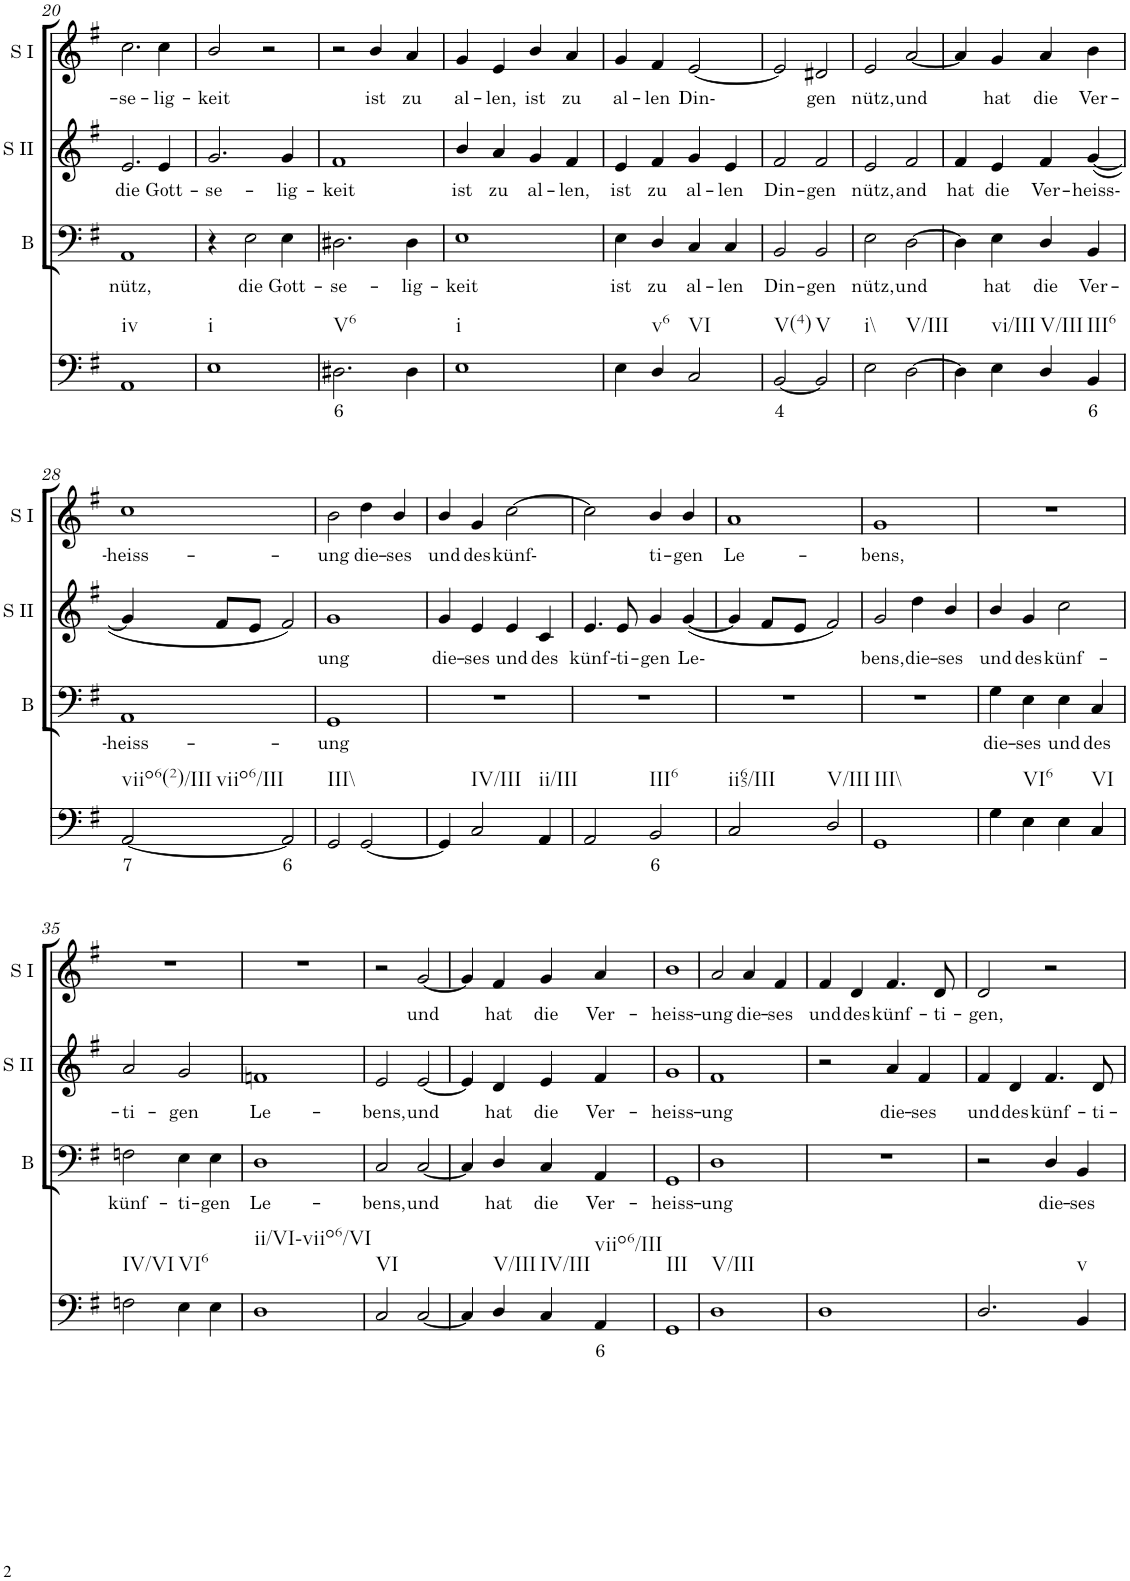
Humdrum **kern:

**kern	**text	**kern	**text	**kern	**text	**kern	**text
*part4	*part4	*part3	*part3	*part2	*part2	*part1	*part1
*staff4	*staff4	*staff3	*staff3	*staff2	*staff2	*staff1	*staff1
*I"Continuo	*	*I"Bass	*	*I"Soprano II	*	*I"Soprano I	*
*	*	*I'B	*	*I'S II	*	*I'S I	*
!!LO:PB:g=z
*clefF4	*	*clefF4	*	*clefG2	*	*clefG2	*
*k[f#]	*	*k[f#]	*	*k[f#]	*	*k[f#]	*
*M4/4	*	*M4/4	*	*M4/4	*	*M4/4	*
=20	=20	=20	=20	=20	=20	=20	=20
!LO:TX:b:t=iv	!	!	!	!	!	!	!
!	!	!	!LO:LY:b	!	!LO:LY:b	!	!LO:LY:b
1AA	.	1AA	nütz,	2.e/	die	2.cc\	se-
!	!	!	!	!	!LO:LY:b	!	!LO:LY:b
.	.	.	.	4e/	Gott-	4cc\	lig-
=21	=21	=21	=21	=21	=21	=21	=21
!LO:TX:b:t=i	!	!	!	!	!	!	!
!	!	!	!	!	!LO:LY:b	!	!LO:LY:b
1E	.	4r	.	2.g/	se-	2b/	keit
!	!	!	!LO:LY:b	!	!	!	!
.	.	2E\	die	.	.	.	.
.	.	.	.	.	.	2r	.
!	!	!	!LO:LY:b	!	!LO:LY:b	!	!
.	.	4E\	Gott-	4g/	lig-	.	.
=22	=22	=22	=22	=22	=22	=22	=22
!LO:TX:b:t=V6	!	!	!	!	!	!	!
!	!LO:LY:b	!	!LO:LY:b	!	!LO:LY:b	!	!
2.D#X\	6	2.D#X\	se-	1f#	keit	2r	.
!	!	!	!	!	!	!	!LO:LY:b
.	.	.	.	.	.	4b/	ist
!	!	!	!LO:LY:b	!	!	!	!LO:LY:b
4D#\	.	4D#\	lig-	.	.	4a/	zu
=23	=23	=23	=23	=23	=23	=23	=23
!LO:TX:b:t=i	!	!	!	!	!	!	!
!	!	!	!LO:LY:b	!	!LO:LY:b	!	!LO:LY:b
1E	.	1E	keit	4b/	ist	4g/	al-
!	!	!	!	!	!LO:LY:b	!	!LO:LY:b
.	.	.	.	4a/	zu	4e/	len,
!	!	!	!	!	!LO:LY:b	!	!LO:LY:b
.	.	.	.	4g/	al-	4b/	ist
!	!	!	!	!	!LO:LY:b	!	!LO:LY:b
.	.	.	.	4f#/	len,	4a/	zu
=24	=24	=24	=24	=24	=24	=24	=24
!	!	!	!LO:LY:b	!	!LO:LY:b	!	!LO:LY:b
4E\	.	4E\	ist	4e/	ist	4g/	al-
!LO:TX:b:t=v6	!	!	!	!	!	!	!
!	!	!	!LO:LY:b	!	!LO:LY:b	!	!LO:LY:b
4D/	.	4D/	zu	4f#/	zu	4f#/	len
!LO:TX:b:t=VI	!	!	!	!	!	!	!
!	!	!	!LO:LY:b	!	!LO:LY:b	!	!LO:LY:b
2C/	.	4C/	al-	4g/	al-	[2e/	Din-
!	!	!	!LO:LY:b	!	!LO:LY:b	!	!
.	.	4C/	len	4e/	len	.	.
=25	=25	=25	=25	=25	=25	=25	=25
!LO:TX:b:t=V(4)	!	!	!	!	!	!	!
!	!LO:LY:b	!	!LO:LY:b	!	!LO:LY:b	!	!
[2BB/	4	2BB/	Din-	2f#/	Din-	2e/]	.
!LO:TX:b:t=V	!	!	!	!	!	!	!
!	!	!	!LO:LY:b	!	!LO:LY:b	!	!LO:LY:b
2BB/]	.	2BB/	gen	2f#/	gen	2d#X/	gen
=26	=26	=26	=26	=26	=26	=26	=26
!LO:TX:b:t=i\\	!	!	!	!	!	!	!
!	!	!	!LO:LY:b	!	!LO:LY:b	!	!LO:LY:b
2E\	.	2E\	nütz,	2e/	nütz,	2e/	nütz,
!LO:TX:b:t=V/III	!	!	!	!	!	!	!
!	!	!	!LO:LY:b	!	!LO:LY:b	!	!LO:LY:b
[2D\	.	[2D\	und	2f#/	and	[2a/	und
=27	=27	=27	=27	=27	=27	=27	=27
!	!	!	!	!	!LO:LY:b	!	!
4D\]	.	4D\]	.	4f#/	hat	4a/]	.
!LO:TX:b:t=vi/III	!	!	!	!	!	!	!
!	!	!	!LO:LY:b	!	!LO:LY:b	!	!LO:LY:b
4E\	.	4E\	hat	4e/	die	4g/	hat
!LO:TX:b:t=V/III	!	!	!	!	!	!	!
!	!	!	!LO:LY:b	!	!LO:LY:b	!	!LO:LY:b
4D/	.	4D/	die	4f#/	Ver-	4a/	die
!LO:TX:b:t=III6	!	!	!	!	!	!	!
!	!LO:LY:b	!	!LO:LY:b	!	!LO:LY:b	!	!LO:LY:b
4BB/	6	4BB/	Ver-	([4g/	heiss-	4b\	Ver-
!!LO:LB:g=z
=28	=28	=28	=28	=28	=28	=28	=28
!LO:TX:b:t=viio6(2)/III	!	!	!	!	!	!	!
!LO:TX:b:t=viio6/III	!	!	!	!	!	!	!
!	!LO:LY:b	!	!LO:LY:b	!	!	!	!LO:LY:b
[2AA/	7	1AA	heiss-	4g/]	.	1cc	heiss-
.	.	.	.	8f#/L	.	.	.
.	.	.	.	8e/J	.	.	.
!	!LO:LY:b	!	!	!	!	!	!
2AA/]	6	.	.	2f#/)	.	.	.
=29	=29	=29	=29	=29	=29	=29	=29
!LO:TX:b:t=III\\	!	!	!	!	!	!	!
!	!	!	!LO:LY:b	!	!LO:LY:b	!	!LO:LY:b
2GG/	.	1GG	ung	1g	ung	2b\	ung
!	!	!	!	!	!	!	!LO:LY:b
[2GG/	.	.	.	.	.	4dd\	die-
!	!	!	!	!	!	!	!LO:LY:b
.	.	.	.	.	.	4b/	ses
=30	=30	=30	=30	=30	=30	=30	=30
!	!	!	!	!	!LO:LY:b	!	!LO:LY:b
4GG/]	.	1r	.	4g/	die-	4b/	und
!LO:TX:b:t=IV/III	!	!	!	!	!	!	!
!	!	!	!	!	!LO:LY:b	!	!LO:LY:b
2C/	.	.	.	4e/	ses	4g/	des
!	!	!	!	!	!LO:LY:b	!	!LO:LY:b
.	.	.	.	4e/	und	[2cc\	künf-
!LO:TX:b:t=ii/III	!	!	!	!	!	!	!
!	!	!	!	!	!LO:LY:b	!	!
4AA/	.	.	.	4c/	des	.	.
=31	=31	=31	=31	=31	=31	=31	=31
!	!	!	!	!	!LO:LY:b	!	!
2AA/	.	1r	.	4.e/	künf-	2cc\]	.
!	!	!	!	!	!LO:LY:b	!	!
.	.	.	.	8e/	ti-	.	.
!LO:TX:b:t=III6	!	!	!	!	!	!	!
!	!LO:LY:b	!	!	!	!LO:LY:b	!	!LO:LY:b
2BB/	6	.	.	4g/	gen	4b/	ti-
!	!	!	!	!	!LO:LY:b	!	!LO:LY:b
.	.	.	.	([4g/	Le-	4b/	gen
=32	=32	=32	=32	=32	=32	=32	=32
!LO:TX:b:t=ii65/III	!	!	!	!	!	!	!
!	!	!	!	!	!	!	!LO:LY:b
2C/	.	1r	.	4g/]	.	1a	Le-
.	.	.	.	8f#/L	.	.	.
.	.	.	.	8e/J	.	.	.
!LO:TX:b:t=V/III	!	!	!	!	!	!	!
2D/	.	.	.	2f#/)	.	.	.
=33	=33	=33	=33	=33	=33	=33	=33
!LO:TX:b:t=III\\	!	!	!	!	!	!	!
!	!	!	!	!	!LO:LY:b	!	!LO:LY:b
1GG	.	1r	.	2g/	bens,	1g	bens,
!	!	!	!	!	!LO:LY:b	!	!
.	.	.	.	4dd\	die-	.	.
!	!	!	!	!	!LO:LY:b	!	!
.	.	.	.	4b/	ses	.	.
=34	=34	=34	=34	=34	=34	=34	=34
!	!	!	!LO:LY:b	!	!LO:LY:b	!	!
4G\	.	4G\	die-	4b/	und	1r	.
!LO:TX:b:t=VI6	!	!	!	!	!	!	!
!	!	!	!LO:LY:b	!	!LO:LY:b	!	!
4E\	.	4E\	ses	4g/	des	.	.
!	!	!	!LO:LY:b	!	!LO:LY:b	!	!
4E\	.	4E\	und	2cc\	künf-	.	.
!LO:TX:b:t=VI	!	!	!	!	!	!	!
!	!	!	!LO:LY:b	!	!	!	!
4C/	.	4C/	des	.	.	.	.
!!LO:LB:g=z
=35	=35	=35	=35	=35	=35	=35	=35
!LO:TX:b:t=IV/VI	!	!	!	!	!	!	!
!	!	!	!LO:LY:b	!	!LO:LY:b	!	!
2Fn\	.	2Fn\	künf-	2a/	ti-	1r	.
!LO:TX:b:t=VI6	!	!	!	!	!	!	!
!	!	!	!LO:LY:b	!	!LO:LY:b	!	!
4E\	.	4E\	ti-	2g/	gen	.	.
!	!	!	!LO:LY:b	!	!	!	!
4E\	.	4E\	gen	.	.	.	.
=36	=36	=36	=36	=36	=36	=36	=36
!LO:TX:b:t=ii/VI-viio6/VI	!	!	!	!	!	!	!
!	!	!	!LO:LY:b	!	!LO:LY:b	!	!
1D	.	1D	Le-	1fn	Le-	1r	.
=37	=37	=37	=37	=37	=37	=37	=37
!LO:TX:b:t=VI	!	!	!	!	!	!	!
!	!	!	!LO:LY:b	!	!LO:LY:b	!	!
2C/	.	2C/	bens,	2e/	bens,	2r	.
!	!	!	!LO:LY:b	!	!LO:LY:b	!	!LO:LY:b
[2C/	.	[2C/	und	[2e/	und	[2g/	und
=38	=38	=38	=38	=38	=38	=38	=38
4C/]	.	4C/]	.	4e/]	.	4g/]	.
!LO:TX:b:t=V/III	!	!	!	!	!	!	!
!	!	!	!LO:LY:b	!	!LO:LY:b	!	!LO:LY:b
4D/	.	4D/	hat	4d/	hat	4f#/	hat
!LO:TX:b:t=IV/III	!	!	!	!	!	!	!
!	!	!	!LO:LY:b	!	!LO:LY:b	!	!LO:LY:b
4C/	.	4C/	die	4e/	die	4g/	die
!LO:TX:b:t=viio6/III	!	!	!	!	!	!	!
!	!LO:LY:b	!	!LO:LY:b	!	!LO:LY:b	!	!LO:LY:b
4AA/	6	4AA/	Ver-	4f#/	Ver-	4a/	Ver-
=39	=39	=39	=39	=39	=39	=39	=39
!LO:TX:b:t=III	!	!	!	!	!	!	!
!	!	!	!LO:LY:b	!	!LO:LY:b	!	!LO:LY:b
1GG	.	1GG	heiss-	1g	heiss-	1b	heiss-
=40	=40	=40	=40	=40	=40	=40	=40
!LO:TX:b:t=V/III	!	!	!	!	!	!	!
!	!	!	!LO:LY:b	!	!LO:LY:b	!	!LO:LY:b
1D	.	1D	ung	1f#	ung	2a/	ung
!	!	!	!	!	!	!	!LO:LY:b
.	.	.	.	.	.	4a/	die-
!	!	!	!	!	!	!	!LO:LY:b
.	.	.	.	.	.	4f#/	ses
=41	=41	=41	=41	=41	=41	=41	=41
!	!	!	!	!	!	!	!LO:LY:b
1D	.	1r	.	2r	.	4f#/	und
!	!	!	!	!	!	!	!LO:LY:b
.	.	.	.	.	.	4d/	des
!	!	!	!	!	!LO:LY:b	!	!LO:LY:b
.	.	.	.	4a/	die-	4.f#/	künf-
!	!	!	!	!	!LO:LY:b	!	!
.	.	.	.	4f#/	ses	.	.
!	!	!	!	!	!	!	!LO:LY:b
.	.	.	.	.	.	8d/	ti-
=42	=42	=42	=42	=42	=42	=42	=42
!	!	!	!	!	!LO:LY:b	!	!LO:LY:b
2.D/	.	2r	.	4f#/	und	2d/	gen,
!	!	!	!	!	!LO:LY:b	!	!
.	.	.	.	4d/	des	.	.
!	!	!	!LO:LY:b	!	!LO:LY:b	!	!
.	.	4D/	die-	4.f#/	künf-	2r	.
!LO:TX:b:t=v	!	!	!	!	!	!	!
!	!	!	!LO:LY:b	!	!	!	!
4BB/	.	4BB/	ses	.	.	.	.
!	!	!	!	!	!LO:LY:b	!	!
.	.	.	.	8d/	ti-	.	.
=	=	=	=	=	=	=	=
*-	*-	*-	*-	*-	*-	*-	*-
